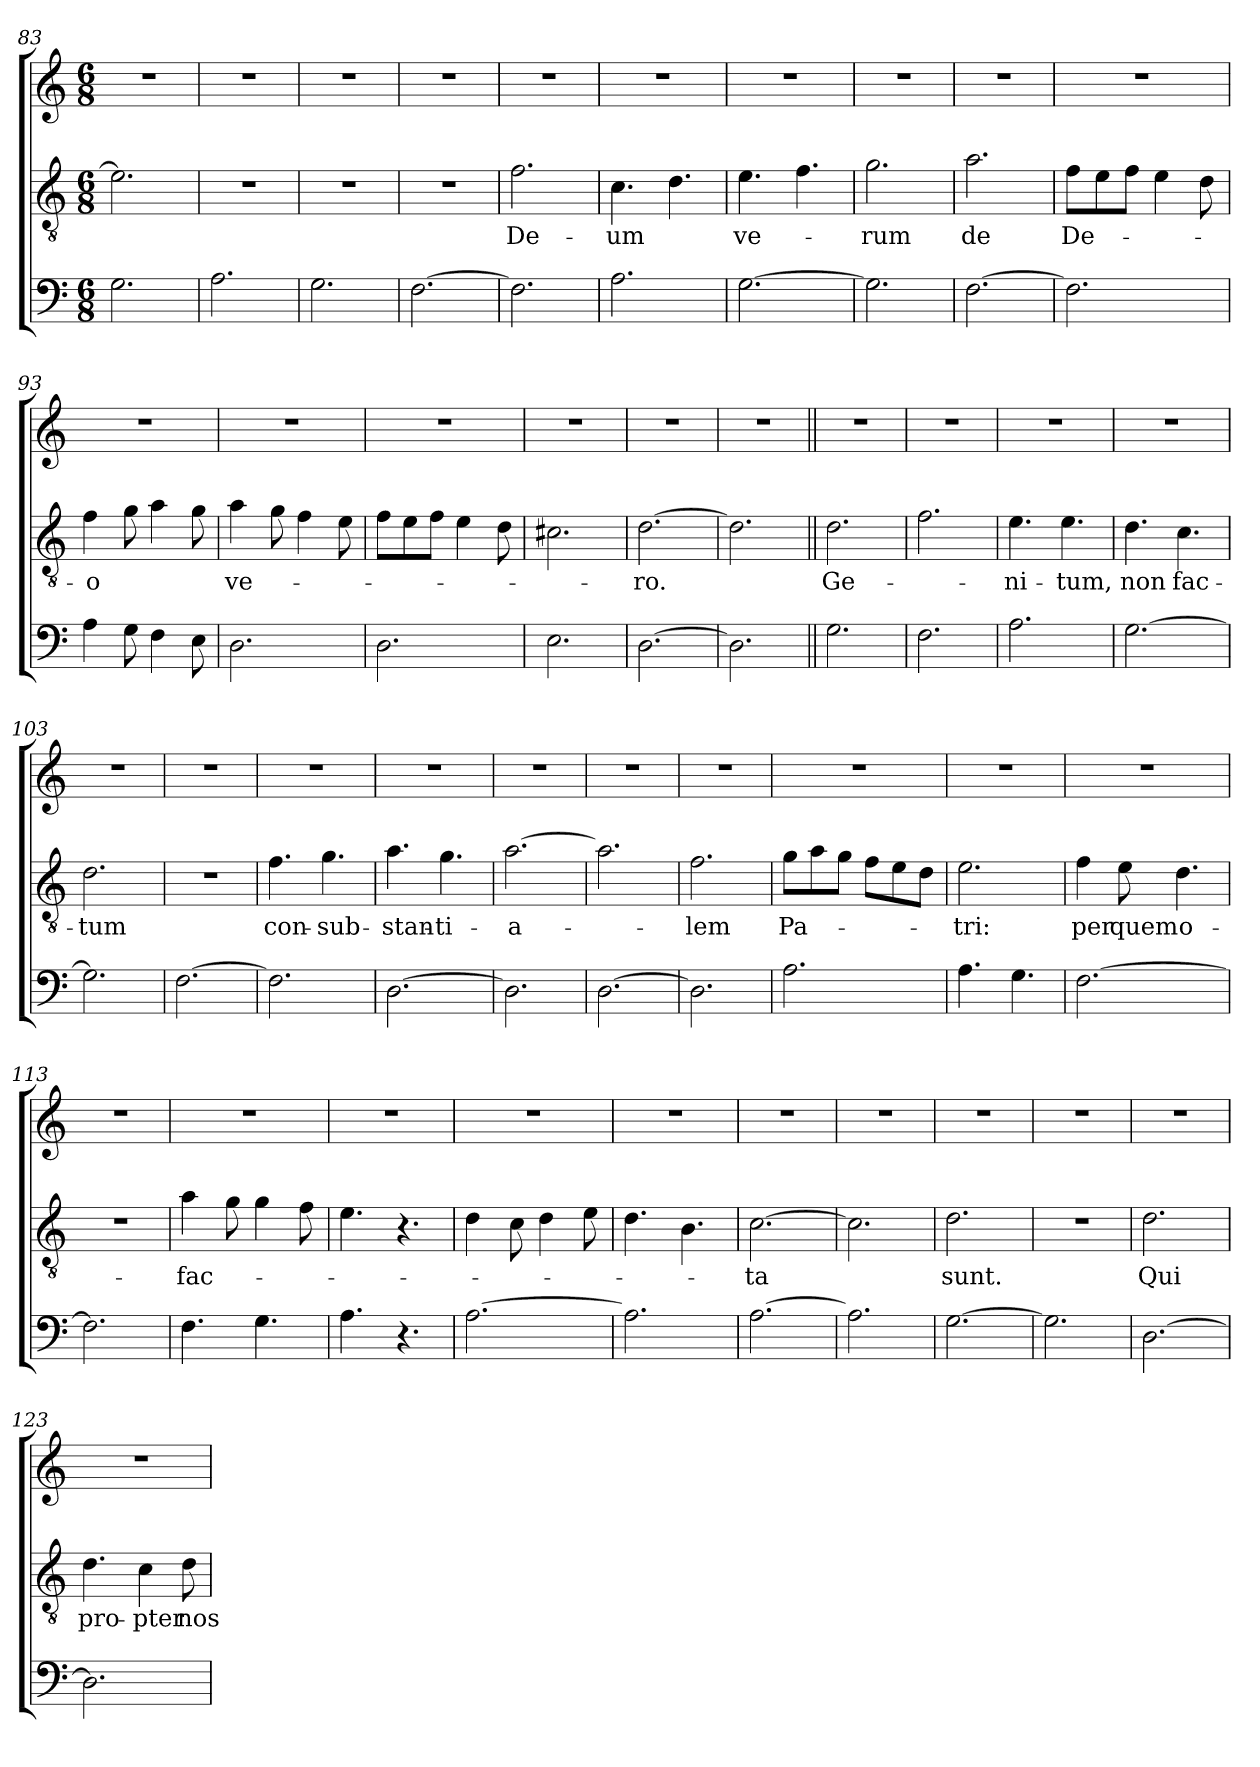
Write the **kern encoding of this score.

**kern	**kern	**text	**kern
*part3	*part2	*part2	*part1
*staff3	*staff2	*staff2	*staff1
*clefF4	*clefGv2	*	*clefG2
*k[]	*k[]	*	*k[]
*C:	*C:	*	*C:
*M6/8	*M6/8	*	*M6/8
=83	=83	=83	=83
2.G\	2.e\]	.	2.r
=84	=84	=84	=84
2.A\	2.r	.	2.r
=85	=85	=85	=85
2.G\	2.r	.	2.r
=86	=86	=86	=86
[2.F\	2.r	.	2.r
=87	=87	=87	=87
!	!	!LO:LY:b	!
2.F\]	2.f\	De-	2.r
=88	=88	=88	=88
!	!	!LO:LY:b	!
2.A\	4.c\	-um	2.r
.	4.d\	.	.
=89	=89	=89	=89
!	!	!LO:LY:b	!
[2.G\	4.e\	ve-	2.r
.	4.f\	.	.
=90	=90	=90	=90
!	!	!LO:LY:b	!
2.G\]	2.g\	-rum	2.r
!!LO:LB:g=z
=91	=91	=91	=91
!	!	!LO:LY:b	!
[2.F\	2.a\	de	2.r
=92	=92	=92	=92
!	!	!LO:LY:b	!
2.F\]	8f\L	De-	2.r
.	8e\	.	.
.	8f\J	.	.
.	4e\	.	.
.	8d\	.	.
=93	=93	=93	=93
!	!	!LO:LY:b	!
4A\	4f\	-o	2.r
8G\	8g\	.	.
4F\	4a\	.	.
8E\	8g\	.	.
=94	=94	=94	=94
!	!	!LO:LY:b	!
2.D\	4a\	ve-	2.r
.	8g\	.	.
.	4f\	.	.
.	8e\	.	.
=95	=95	=95	=95
2.D\	8f\L	.	2.r
.	8e\	.	.
.	8f\J	.	.
.	4e\	.	.
.	8d\	.	.
=96	=96	=96	=96
2.E\	2.c#X\	.	2.r
=97	=97	=97	=97
!	!	!LO:LY:b	!
[2.D\	[2.d\	-ro.	2.r
=98	=98	=98	=98
2.D\]	2.d\]	.	2.r
=99||	=99||	=99||	=99||
!	!	!LO:LY:b	!
2.G\	2.d\	Ge-	2.r
=100	=100	=100	=100
2.F\	2.f\	.	2.r
=101	=101	=101	=101
!	!	!LO:LY:b	!
2.A\	4.e\	-ni-	2.r
!	!	!LO:LY:b	!
.	4.e\	-tum,	.
=102	=102	=102	=102
!	!	!LO:LY:b	!
[2.G\	4.d\	non	2.r
!	!	!LO:LY:b	!
.	4.c\	fac-	.
=103	=103	=103	=103
!	!	!LO:LY:b	!
2.G\]	2.d\	-tum	2.r
=104	=104	=104	=104
[2.F\	2.r	.	2.r
!!LO:LB:g=z
=105	=105	=105	=105
!	!	!LO:LY:b	!
2.F\]	4.f\	con-	2.r
!	!	!LO:LY:b	!
.	4.g\	-sub-	.
=106	=106	=106	=106
!	!	!LO:LY:b	!
[2.D\	4.a\	-stan-	2.r
!	!	!LO:LY:b	!
.	4.g\	-ti-	.
=107	=107	=107	=107
!	!	!LO:LY:b	!
2.D\]	[2.a\	-a-	2.r
=108	=108	=108	=108
[2.D\	2.a\]	.	2.r
=109	=109	=109	=109
!	!	!LO:LY:b	!
2.D\]	2.f\	-lem	2.r
=110	=110	=110	=110
!	!	!LO:LY:b	!
2.A\	8g\L	Pa-	2.r
.	8a\	.	.
.	8g\J	.	.
.	8f\L	.	.
.	8e\	.	.
.	8d\J	.	.
=111	=111	=111	=111
!	!	!LO:LY:b	!
4.A\	2.e\	-tri:	2.r
4.G\	.	.	.
=112	=112	=112	=112
!	!	!LO:LY:b	!
[2.F\	4f\	per	2.r
!	!	!LO:LY:b	!
.	8e\	quem	.
!	!	!LO:LY:b	!
.	4.d\	o-	.
=113	=113	=113	=113
2.F\]	2.r	.	2.r
=114	=114	=114	=114
!	!	!LO:LY:b	!
4.F\	4a\	-fac-	2.r
.	8g\	.	.
4.G\	4g\	.	.
.	8f\	.	.
=115	=115	=115	=115
4.A\	4.e\	.	2.r
4.r	4.r	.	.
=116	=116	=116	=116
[2.A\	4d\	.	2.r
.	8c\	.	.
.	4d\	.	.
.	8e\	.	.
=117	=117	=117	=117
2.A\]	4.d\	.	2.r
.	4.B\	.	.
!!LO:LB:g=z
=118	=118	=118	=118
!	!	!LO:LY:b	!
[2.A\	[2.c\	-ta	2.r
=119	=119	=119	=119
2.A\]	2.c\]	.	2.r
=120	=120	=120	=120
!	!	!LO:LY:b	!
[2.G\	2.d\	sunt.	2.r
=121	=121	=121	=121
2.G\]	2.r	.	2.r
=122	=122	=122	=122
!	!	!LO:LY:b	!
[2.D\	2.d\	Qui	2.r
=123	=123	=123	=123
!	!	!LO:LY:b	!
2.D\]	4.d\	pro-	2.r
!	!	!LO:LY:b	!
.	4c\	-pter	.
!	!	!LO:LY:b	!
.	8d\	nos	.
=	=	=	=
*-	*-	*-	*-
